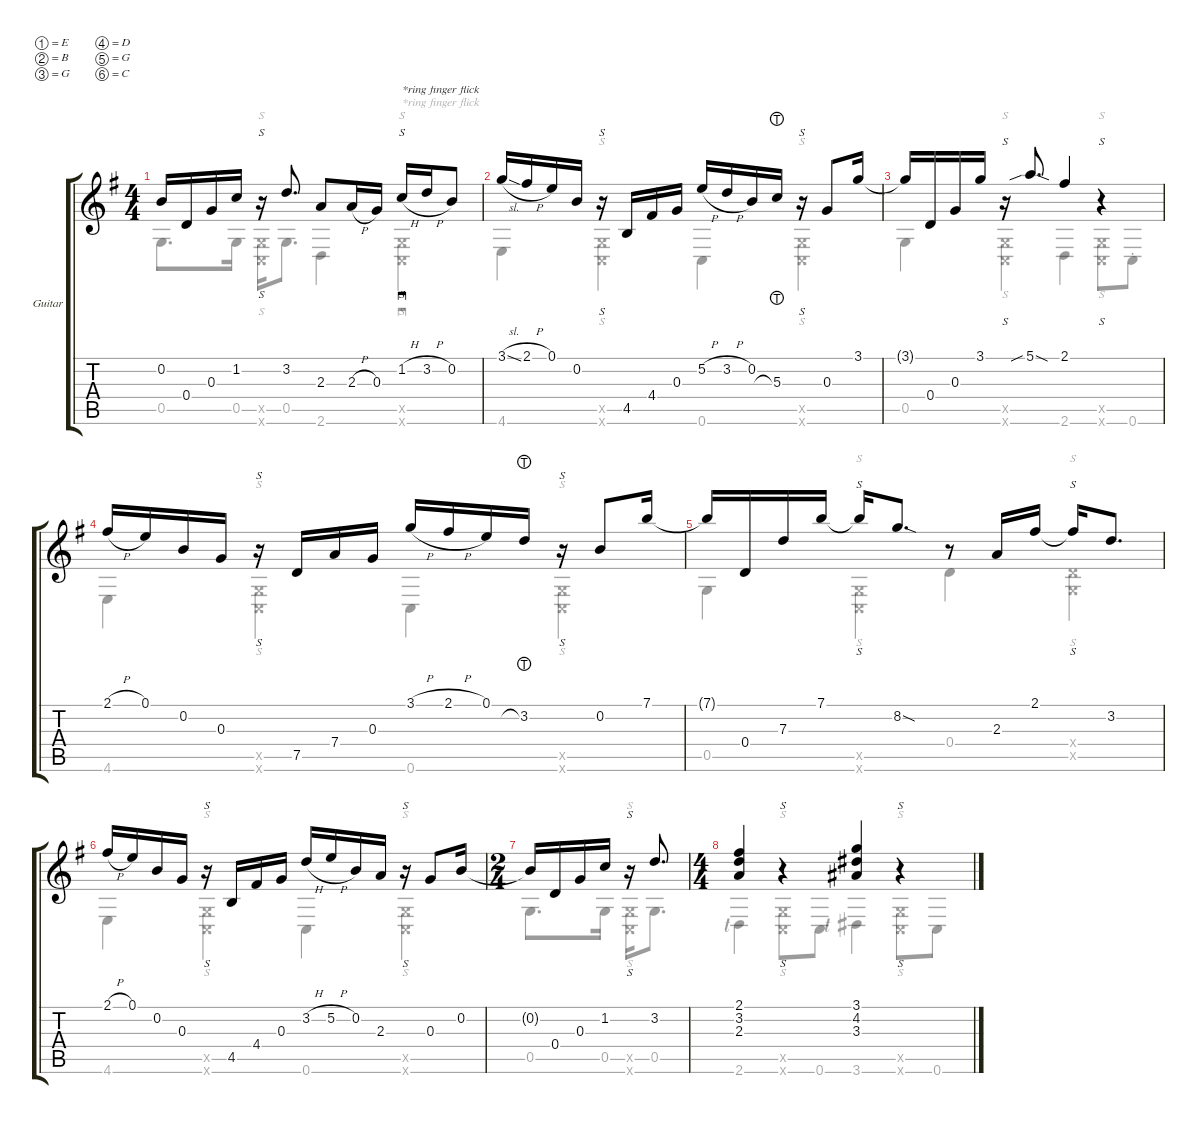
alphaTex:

\defaultSystemsLayout 4
\hideDynamics
\bracketExtendMode groupsimilarinstruments
\firstSystemTrackNameMode fullname
\otherSystemsTrackNameMode fullname
\firstSystemTrackNameOrientation horizontal
\otherSystemsTrackNameOrientation horizontal
\track ("Guitar" "Gtr.") {instrument acousticguitarsteel}
\staff {score tabs}
\tuning (E4 B3 G3 D3 G2 C2)
\voice
\ts (4 4)
\tempo (88 hide)
\clef g2
\ks g
0.2{t}.16{dy mf} 0.4.16 0.3.16 1.2.16 r.16{s} 3.2.8{d} 2.3.8 2.3{h}.16 0.3.16 1.2{h}.16{s sd txt "*ring finger flick"} 3.2{h}.16 0.2.8 |
3.1{sl}.16 2.1{h}.16 0.1.16 0.2.16 r.16{s} 4.5.16 4.4.16 0.3.16 5.2{h}.16 3.2{h}.16 0.2.16 5.3{lht}.16 r.16{s} 0.3.8 3.1.16 |
3.1{t}.16 0.4.16 0.3.16 3.1.16 r.16{s} 5.1{sib sod}.8{d} 2.1.4 r.4{s} |
2.1{h}.16 0.1.16 0.2.16 0.3.16 r.16{s} 7.5.16 7.4.16 0.3.16 3.1{h}.16 2.1{h}.16 0.1.16 3.2{lht}.16 r.16{s} 0.2.8 7.1.16 |
7.1{t}.16 0.4.16 7.3.16 7.1.16 7.1{t}.16{s} 8.2{sod}.8{d} r.8 2.3.16 2.1.16 2.1{t}.16{s} 3.2.8{d} |
2.1{h}.16 0.1.16 0.2.16 0.3.16 r.16{s} 4.5.16 4.4.16 0.3.16 3.2{h}.16 5.2{h}.16 0.2.16 2.3.16 r.16{s} 0.3.8 0.2.16 |
\ts (2 4)
0.2{t}.16 0.4.16 0.3.16 1.2.16 r.16{s} 3.2.8{d} |
\ts (4 4)
(2.1 3.2 2.3).4 r.4{s} (3.1 4.2 3.3).4 r.4{s}
\voice
\clef g2
\ottava regular
\simile none
\ks g
0.5.8{d dy mf} 0.5.16 (0.5{x} 0.6{x}).16{s} 0.5.8{d} 2.6.4 (0.5{x} 0.6{x}).4{s sd txt "*ring finger flick"} |
4.6.4 (0.6{x} 0.5{x}).4{s} 0.6.4 (0.6{x} 0.5{x}).4{s} |
0.5.4 (0.5{x} 0.6{x}).4{s} 2.6.4 (0.5{x} 0.6{x}).8{s} 0.6{st}.8 |
4.6.4 (0.6{x} 0.5{x}).4{s} 0.6.4 (0.6{x} 0.5{x}).4{s} |
0.5.4 (0.5{x} 0.6{x}).4{s} 0.4.4 (0.5{x} 0.4{x}).4{s} |
4.6.4 (0.6{x} 0.5{x}).4{s} 0.6.4 (0.6{x} 0.5{x}).4{s} |
0.5.8{d} 0.5.16 (0.5{x} 0.6{x}).16{s} 0.5.8{d} |
2.6{lf 1}.4 (0.6{x} 0.5{x}).8{s} 0.6.8 3.6{lf 1}.4 (0.6{x} 0.5{x}).8{s} 0.6.8
